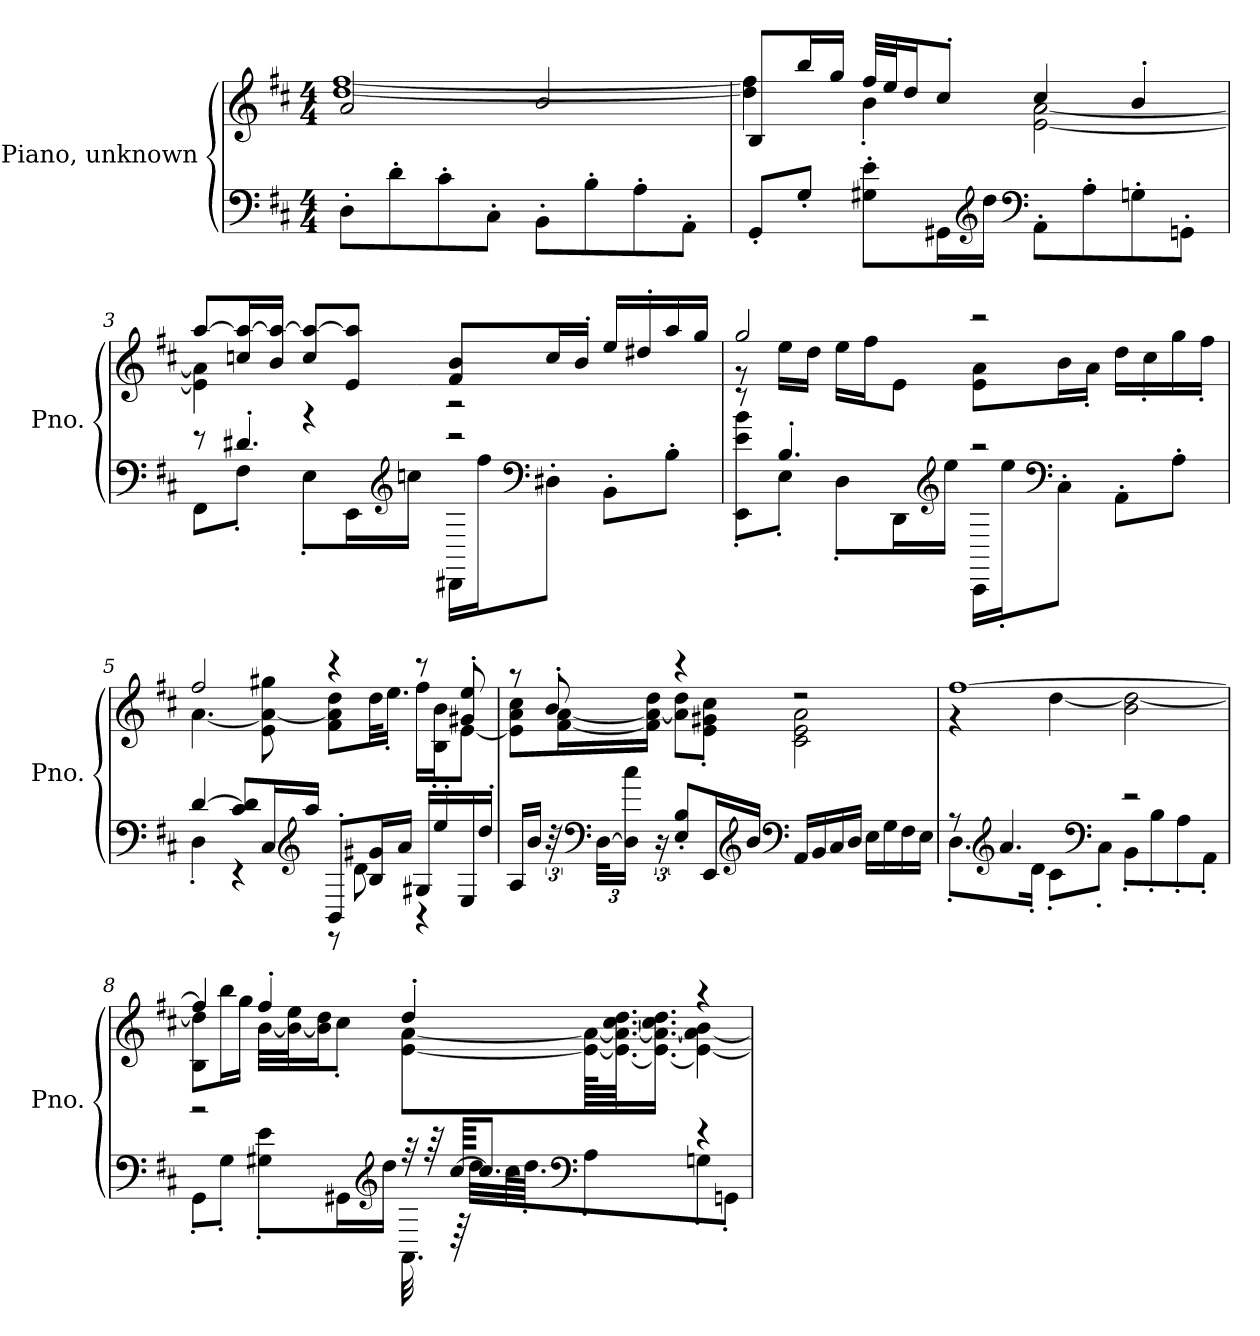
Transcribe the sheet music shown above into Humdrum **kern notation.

**kern	**kern
*part1	*part1
*staff2	*staff1
*I"Piano, unknown	*
*I'Pno.	*
*clefF4	*clefG2
*k[f#c#]	*k[f#c#]
*M4/4	*M4/4
*MM120	*MM120
=1	=1
*	*^
8D'\L	2a/	[1dd [1ff#
8d'\	.	.
8c#'\	.	.
8C#'\J	.	.
8BB'\L	2b/	.
8B'\	.	.
8A'\	.	.
8AA'\J	.	.
=2	=2	=2
8GG'/L	8B/L	4dd\] 4ff#\]
8G'/J	16bb/L	.
.	16gg/JJ	.
8G#X\' 8e\'L	32ff#/LLL	4b'\
.	32ee/J	.
.	16dd/J	.
16GG#X\L	8cc#'/J	.
*clefG2	*	*
16dd\JJ	.	.
*clefF4	*	*
8AA'\L	4cc#/	[2e\ [2a\
8A'\	.	.
8Gn'\	4b'/	.
8GGn'\J	.	.
!!LO:LB:g=z	!!
=3	=3	=3
*^	*	*
8r	8FF#\L	[8aa/L	4e\] 4a\]
4.d#X'/	8F#'\J	16ccn/ 16aa/_L	.
.	.	16b/ 16aa/_JJ	.
.	8E'\L	8cc/ 8aa/_L	4r
.	16EE\L	8e/ 8aa/]J	.
*clefG2	*	*	*
.	16ccn\JJ	.	.
2r	16DD#X\LL	8f#/ 8b/L	2r
.	16ff#\J	.	.
*clefF4	*	*	*
.	8D#X'\J	16cc/L	.
.	.	16b'/JJ	.
.	8BB'\L	16ee/LL	.
.	.	16dd#X'/	.
.	8B'\J	16aa/	.
.	.	16gg/JJ	.
=4	=4	=4	=4
8r	8EE\' 8e\' 8b\'L	2gg/	8r
4.B'/	8E'\J	.	16ee\LL
.	.	.	16dd\JJ
.	8D'\L	.	16ee\LL
.	.	.	16ff#\J
.	16DD\L	.	8e\J
*clefG2	*	*	*
.	16ee\JJ	.	.
2r	16CC#\LL	2r	8e\ 8a\L
.	16ee'\J	.	.
*clefF4	*	*	*
.	8C#'\J	.	16b\L
.	.	.	16a'\JJ
.	8AA'\L	.	16dd\LL
.	.	.	16cc#'\
.	8A'\J	.	16gg\
.	.	.	16ff#'\JJ
!!LO:LB:g=z	!!
=5	=5	=5	=5
[4d/	4D'\	2ff#/	[4.a\
8c#/ 8d/]L	4r	.	.
16C#/L	.	.	8e\ 8a\_ 8gg#X\
*clefG2	*	*	*
16aa/JJ	.	.	.
8BB'/L	8r	4r	8f#\ 8a\] 8dd\L
16B/ 16g#X/L	8d\	.	32dd\KL
.	.	.	16.ee'\JJ
16a/JJ	.	.	.
16G#X/LL	4r	8r	16ff#\LL
16ee'/	.	.	16B\' 16b\'J
16E/	.	8g#X/' 8ee/'	[8e\J
16dd'/JJ	.	.	.
*v	*v	*	*
=6	=6	=6
16A/LL	8r	8e\] 8a\ 8cc#\L
16b/JJ	.	.
48r	8b'/	[16f#\ [16a\L
*clefF4	*	*
[48D\KLL	.	.
24D\] 24cc#\JJ	.	.
.	.	16f#\] 16a\_ 16dd\JJ
24r	.	.
8E/' 8B/'L	4r	8a\] 8dd\L
16EE/L	.	8e\' 8g#X\' 8cc#\'J
*clefG2	*	*
16b/JJ	.	.
*clefF4	*	*
16AA/LL	2r	2c#\ 2e\ 2a\
16BB/	.	.
16C#/	.	.
16D/JJ	.	.
16E\LL	.	.
16G\	.	.
16F#\	.	.
16E\JJ	.	.
!!LO:LB:g=z	!!
=7	=7	=7
*^	*	*
8r	8.D'\L	[1ff#	4r
*clefG2	*	*	*
4.a/	.	.	.
.	16d'\Jk	.	.
.	8c#'\L	.	[4dd\
*clefF4	*	*	*
.	8C#'\J	.	.
2r	8BB'\L	.	2b\ 2dd\_
.	8B'\	.	.
.	8A'\	.	.
.	8AA'\J	.	.
=8	=8	=8	=8
2r	8GG'\L	4ff#/]	8B\ 8dd\]L
.	8G'\J	.	16bb\L
.	.	.	16gg\JJ
.	8G#X\' 8e\'L	4ff#'/	[32b\LLL
.	.	.	32b\_ 32ee\J
.	.	.	16b\] 16dd\J
.	16GG#X\L	.	8cc#'\J
*clefG2	*	*	*
.	16dd\JJ	.	.
32r	32.AA\	4dd'/	[8e\ [8a\L
64r	.	.	.
[64cc#/KKKL	64r	.	.
8.cc#/J]	32dd\LLL	.	.
.	128cc#\KL	.	.
.	64.dd'\JJJ	.	.
*clefF4	*	*	*
.	8A'\	.	128e\_ 128a\_KLLL
.	.	.	64.e\_ 64.a\_ [64.cc#\ [64.dd\JJ
.	.	.	16.e\_ 16.a\_ 16.cc#\] 16.dd\]JJ
4r	8Gn'\	4r	4e\_ 4a\_ 4b\
.	8GGn'\J	.	.
*v	*v	*	*
*	*v	*v
=	=
*-	*-
